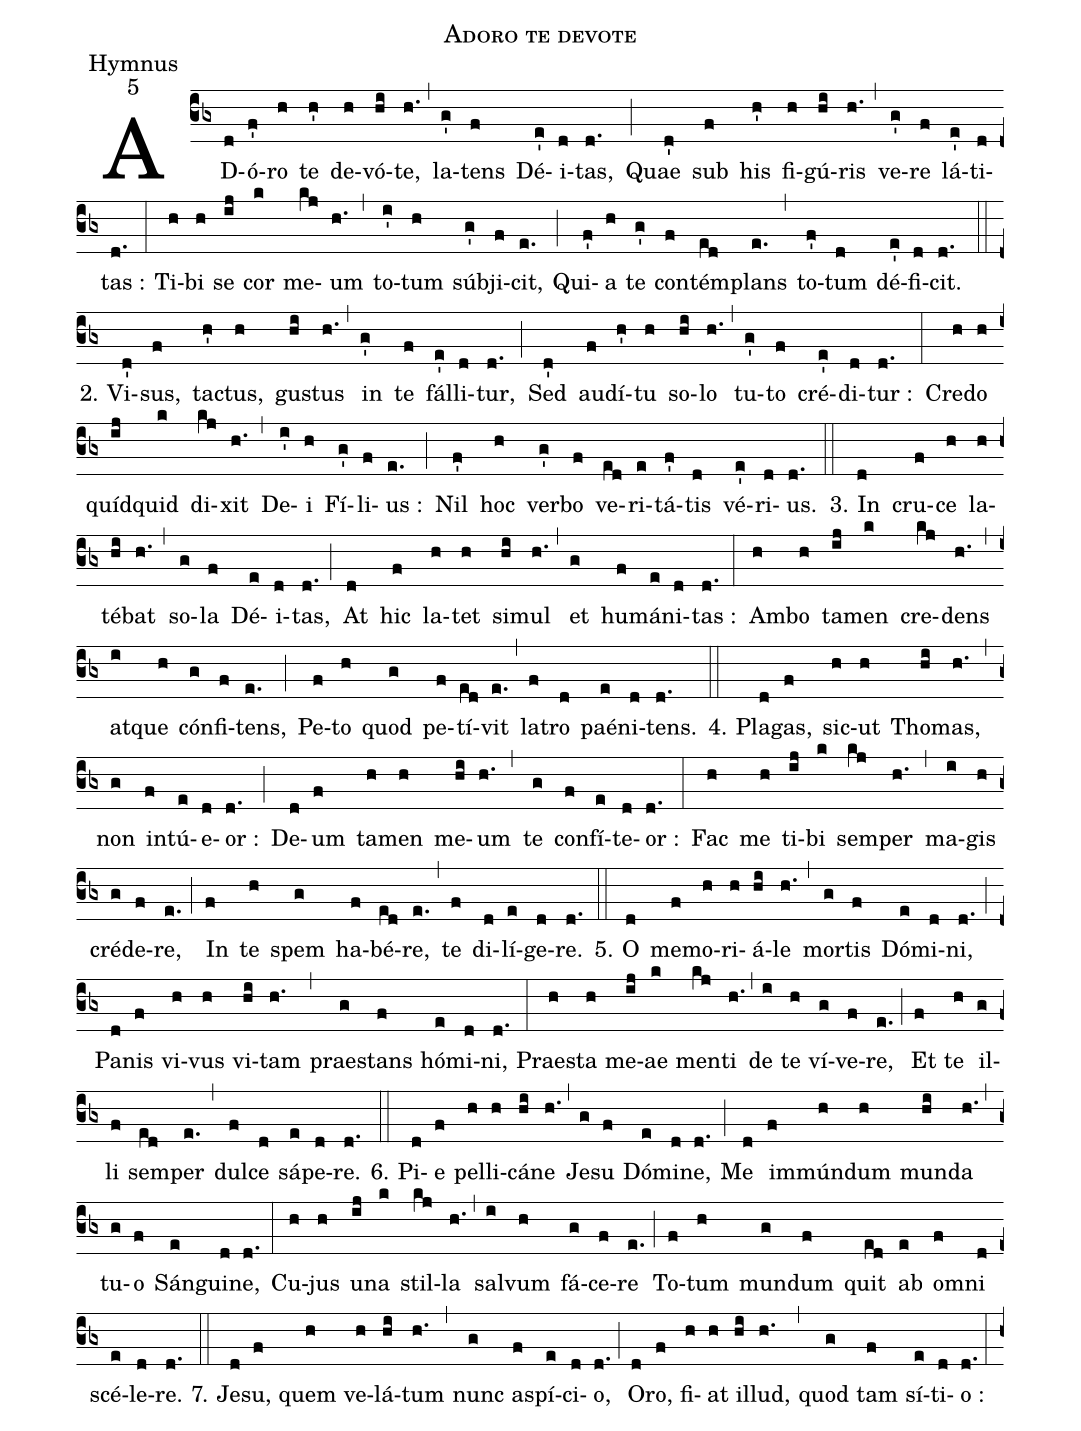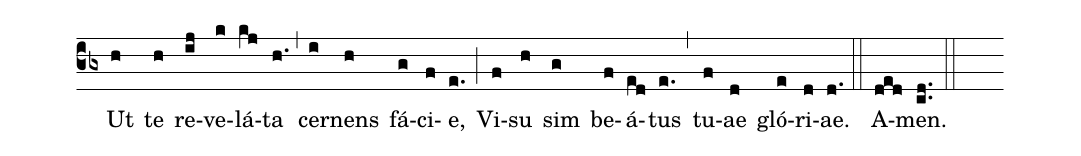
name:Adoro te devote;
office-part:Hymnus;
mode:5;
%%
(cb3) AD(d)ó(f')ro(h) te(h') de(h)vó(hi)te,(h.) (,) la(g')tens(f) Dé(e')i(d)tas,(d.) (;)
Quae(d') sub(f) his(h') fi(h)gú(hi)ris(h.) (,) ve(g')re(f) lá(e')ti(d)tas :(d.) (:)
Ti(h)bi(h) se(ij) cor(k) me(kj)um(h.) (,) to(i')tum(h) súb(g')ji(f)cit,(e.) (;)
Qui(f')a(h) te(g') con(f)tém(ed)plans(e.) (,) to(f')tum(d) dé(e')fi(d)cit.(d.) (::)

2. Vi(d')sus,(f) ta(h')ctus,(h) gu(hi)stus(h.) (,) in(g') te(f) fál(e')li(d)tur,(d.) (;)
Sed(d') au(f)dí(h')tu(h) so(hi)lo(h.) (,) tu(g')to(f) cré(e')di(d)tur :(d.) (:)
Cre(h)do(h) quíd(ij)quid(k) di(kj)xit(h.) (,) De(i')i(h) Fí(g')li(f)us :(e.) (;)
Nil(f') hoc(h) ver(g')bo(f) ve(ed)ri(e)tá(f')tis(d) vé(e')ri(d)us.(d.) (::)

3. In(d) cru(f)ce(h) la(h)té(hi)bat(h.) (,) so(g)la(f) Dé(e)i(d)tas,(d.) (;)
At(d) hic(f) la(h)tet(h) si(hi)mul(h.) (,) et(g) hu(f)má(e)ni(d)tas :(d.) (:)
Am(h)bo(h) ta(ij)men(k) cre(kj)dens(h.) (,) at(i)que(h) cón(g)fi(f)tens,(e.) (;)
Pe(f)to(h) quod(g) pe(f)tí(ed)vit(e.) (,) la(f)tro(d) paé(e)ni(d)tens.(d.) (::)

4. Pla(d)gas,(f) sic(h)ut(h) Tho(hi)mas,(h.) (,) non(g) in(f)tú(e)e(d)or :(d.) (;)
De(d)um(f) ta(h)men(h) me(hi)um(h.) (,) te(g) con(f)fí(e)te(d)or :(d.) (:)
Fac(h) me(h) ti(ij)bi(k) sem(kj)per(h.) (,) ma(i)gis(h) cré(g)de(f)re,(e.) (;)
In(f) te(h) spem(g) ha(f)bé(ed)re,(e.) (,) te(f) di(d)lí(e)ge(d)re.(d.) (::)

5. O(d) me(f)mo(h)ri(h)á(hi)le(h.) (,) mor(g)tis(f) Dó(e)mi(d)ni,(d.) (;)
Pa(d)nis(f) vi(h)vus(h) vi(hi)tam(h.) (,) prae(g)stans(f) hó(e)mi(d)ni,(d.) (:)
Prae(h)sta(h) me(ij)ae(k) men(kj)ti(h.) (,) de(i) te(h) ví(g)ve(f)re,(e.) (;)
Et(f) te(h) il(g)li(f) sem(ed)per(e.) (,) dul(f)ce(d) sá(e)pe(d)re.(d.) (::)

6. Pi(d)e(f) pel(h)li(h)cá(hi)ne(h.) (,) Je(g)su(f) Dó(e)mi(d)ne,(d.) (;)
Me(d) im(f)mún(h)dum(h) mun(hi)da(h.) (,) tu(g)o(f) Sán(e)gui(d)ne,(d.) (:)
Cu(h)jus(h) u(ij)na(k) stil(kj)la(h.) (,) sal(i)vum(h) fá(g)ce(f)re(e.) (;)
To(f)tum(h) mun(g)dum(f) quit(ed) ab(e) o(f)mni(d) scé(e)le(d)re.(d.) (::)

7. Je(d)su,(f) quem(h) ve(h)lá(hi)tum(h.) (,) nunc(g) a(f)spí(e)ci(d)o,(d.) (;)
O(d)ro,(f) fi(h)at(h) il(hi)lud,(h.) (,) quod(g) tam(f) sí(e)ti(d)o :(d.) (:)
Ut(h) te(h) re(ij)ve(k)lá(kj)ta(h.) (,) cer(i)nens(h) fá(g)ci(f)e,(e.) (;)
Vi(f)su(h) sim(g) be(f)á(ed)tus(e.) (,) tu(f)ae(d) gló(e)ri(d)ae.(d.) (::)

A(ded)men.(cd..) (::)
